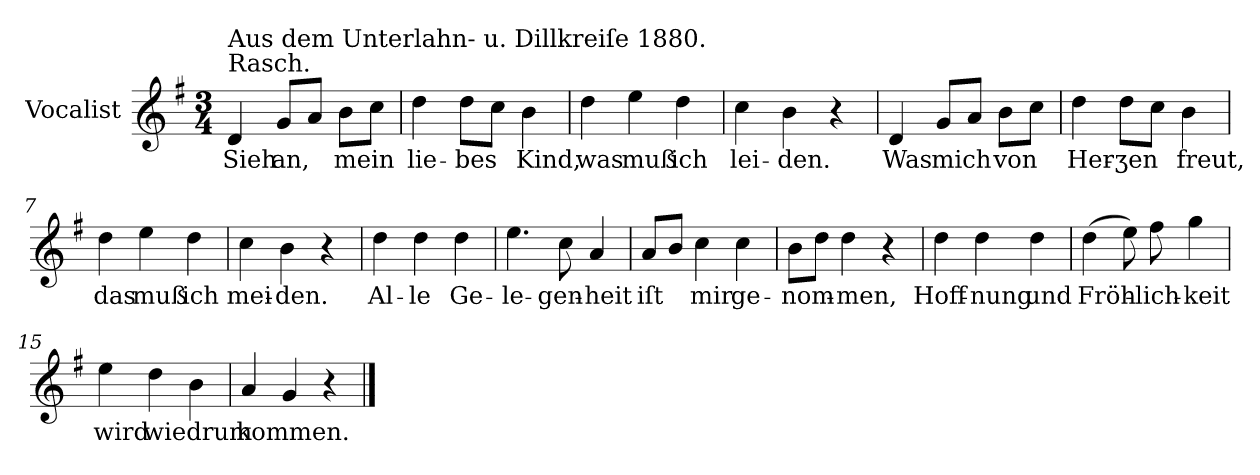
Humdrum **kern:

**kern	**text
*part1	*part1
*staff1	*staff1
*I"Vocalist	*
*k[f#]	*
*G:	*
*M3/4	*
=1	=1
!LO:TX:a:t=Rasch.	!
!LO:TX:a:t=Aus dem Unterlahn- u. Dillkreiſe 1880.	!
4d	Sieh
8gL	an,
8aJ	.
8bL	mein
8ccJ	.
=2	=2
4dd	lie-
8ddL	-bes
8ccJ	.
4b	Kind,
=3	=3
4dd	was
4ee	muß
4dd	ich
=4	=4
4cc	lei-
4b	-den.
4r	.
=5	=5
4d	Was
8gL	mich
8aJ	.
8bL	von
8ccJ	.
=6	=6
4dd	Her-
8ddL	-ʒen
8ccJ	.
4b	freut,
=7	=7
4dd	das
4ee	muß
4dd	ich
=8	=8
4cc	mei-
4b	-den.
4r	.
=9	=9
4dd	Al-
4dd	-le
4dd	Ge-
=10	=10
4.ee	-le-
8cc	-gen-
4a	-heit
=11	=11
8aL	iſt
8bJ	.
4cc	mir
4cc	ge-
=12	=12
8bL	-nom-
8ddJ	.
4dd	-men,
4r	.
=13	=13
4dd	Hoff-
4dd	-nung
4dd	und
=14	=14
(4dd	Fröh-
8ee)	.
8ff#	-lich-
4gg	-keit
=15	=15
4ee	wird
4dd	wiedrum
4b	.
=16	=16
4a	kommen.
4g	.
4r	.
==	==
*-	*-
